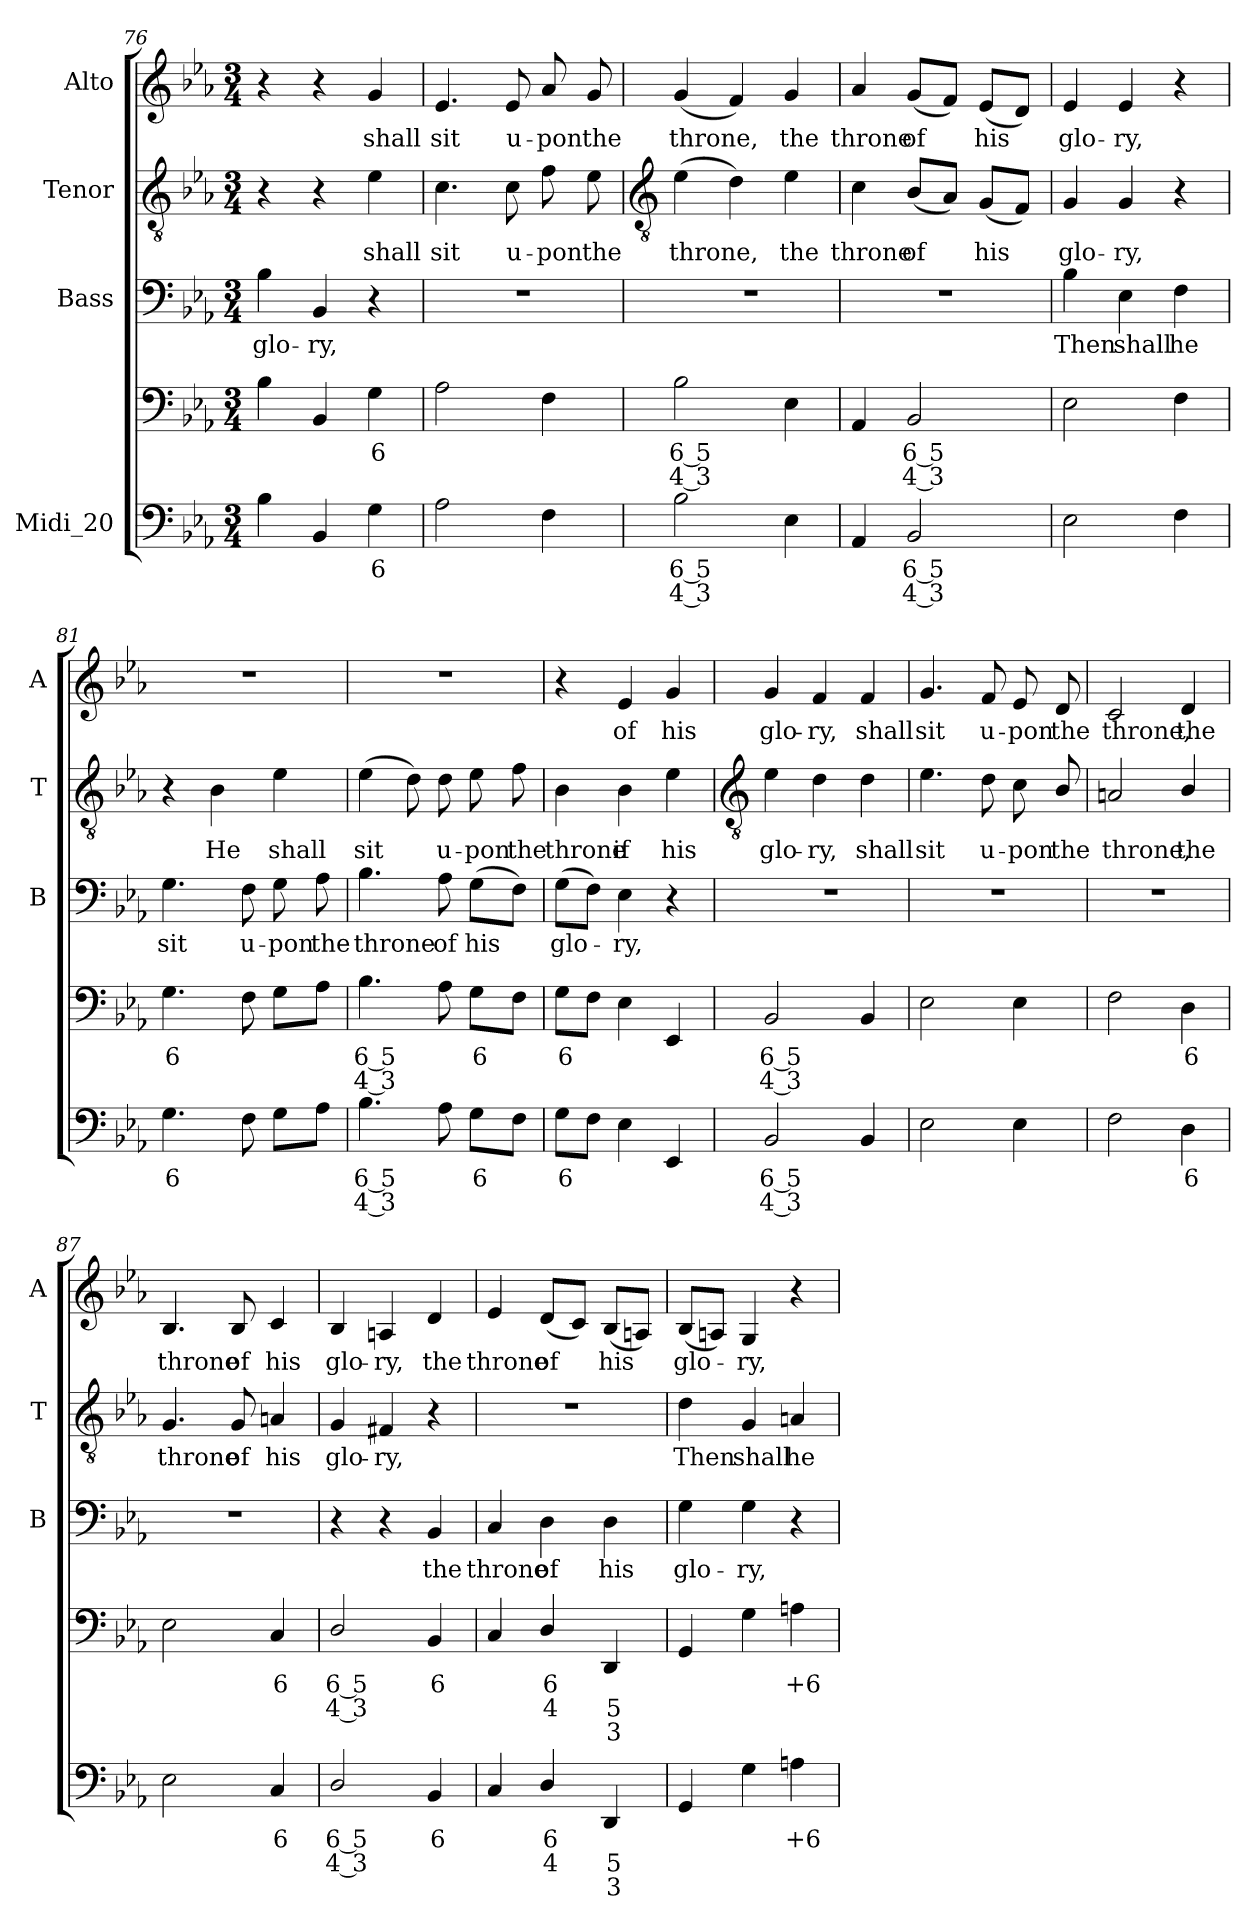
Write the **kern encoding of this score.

**kern	**text	**text	**text	**kern	**text	**text	**text	**kern	**text	**kern	**text	**kern	**text
*part4	*part4	*part4	*part4	*part4	*part4	*part4	*part4	*part3	*part3	*part2	*part2	*part1	*part1
*staff5	*staff5	*staff5	*staff5	*staff4	*staff4	*staff4	*staff4	*staff3	*staff3	*staff2	*staff2	*staff1	*staff1
*I"Midi_20	*	*	*	*	*	*	*	*I"Bass	*	*I"Tenor	*	*I"Alto	*
*	*	*	*	*	*	*	*	*I'B	*	*I'T	*	*I'A	*
*clefF4	*	*	*	*clefF4	*	*	*	*clefF4	*	*clefGv2	*	*clefG2	*
*k[b-e-a-]	*	*	*	*k[b-e-a-]	*	*	*	*k[b-e-a-]	*	*k[b-e-a-]	*	*k[b-e-a-]	*
*E-:	*	*	*	*E-:	*	*	*	*E-:	*	*E-:	*	*E-:	*
*M3/4	*	*	*	*M3/4	*	*	*	*M3/4	*	*M3/4	*	*M3/4	*
=76	=76	=76	=76	=76	=76	=76	=76	=76	=76	=76	=76	=76	=76
!	!	!	!	!	!	!	!	!	!LO:LY:b	!	!	!	!
4B-	.	.	.	4B-	.	.	.	4B-	glo-	4r	.	4r	.
!	!	!	!	!	!	!	!	!	!LO:LY:b	!	!	!	!
4BB-	.	.	.	4BB-	.	.	.	4BB-	-ry,	4r	.	4r	.
!	!LO:LY:b	!	!	!	!LO:LY:b	!	!	!	!	!	!LO:LY:b	!	!LO:LY:b
4G	6	.	.	4G	6	.	.	4r	.	4e-	shall	4g	shall
=77	=77	=77	=77	=77	=77	=77	=77	=77	=77	=77	=77	=77	=77
!	!	!	!	!	!	!	!	!LO:N:vis=1	!	!	!LO:LY:b	!	!LO:LY:b
2A-	.	.	.	2A-	.	.	.	2.r	.	4.c	sit	4.e-	sit
!	!	!	!	!	!	!	!	!	!	!	!LO:LY:b	!	!LO:LY:b
.	.	.	.	.	.	.	.	.	.	8c	u-	8e-	u-
!	!	!	!	!	!	!	!	!	!	!	!LO:LY:b	!	!LO:LY:b
4F	.	.	.	4F	.	.	.	.	.	8f	-pon	8a-	-pon
!	!	!	!	!	!	!	!	!	!	!	!LO:LY:b	!	!LO:LY:b
.	.	.	.	.	.	.	.	.	.	8e-	the	8g	the
!!LO:LB:g=z
=78	=78	=78	=78	=78	=78	=78	=78	=78	=78	=78	=78	=78	=78
*	*	*	*	*	*	*	*	*	*	*clefGv2	*	*	*
!	!LO:LY:b	!LO:LY:b	!	!	!LO:LY:b	!LO:LY:b	!	!LO:N:vis=1	!	!	!LO:LY:b	!	!LO:LY:b
2B-	6 5	4 3	.	2B-	6 5	4 3	.	2.r	.	(>4e-	throne,	(<4g	throne,
.	.	.	.	.	.	.	.	.	.	4d)	.	4f)	.
!	!	!	!	!	!	!	!	!	!	!	!LO:LY:b	!	!LO:LY:b
4E-	.	.	.	4E-	.	.	.	.	.	4e-	the	4g	the
=79	=79	=79	=79	=79	=79	=79	=79	=79	=79	=79	=79	=79	=79
!	!	!	!	!	!	!	!	!LO:N:vis=1	!	!	!LO:LY:b	!	!LO:LY:b
4AA-	.	.	.	4AA-	.	.	.	2.r	.	4c	throne	4a-	throne
!	!LO:LY:b	!LO:LY:b	!	!	!LO:LY:b	!LO:LY:b	!	!	!	!	!LO:LY:b	!	!LO:LY:b
2BB-	6 5	4 3	.	2BB-	6 5	4 3	.	.	.	(<8B-L	of	(<8gL	of
.	.	.	.	.	.	.	.	.	.	8A-J)	.	8fJ)	.
!	!	!	!	!	!	!	!	!	!	!	!LO:LY:b	!	!LO:LY:b
.	.	.	.	.	.	.	.	.	.	(<8GL	his	(<8e-L	his
.	.	.	.	.	.	.	.	.	.	8FJ)	.	8dJ)	.
=80	=80	=80	=80	=80	=80	=80	=80	=80	=80	=80	=80	=80	=80
!	!	!	!	!	!	!	!	!	!LO:LY:b	!	!LO:LY:b	!	!LO:LY:b
2E-	.	.	.	2E-	.	.	.	4B-	Then	4G	glo-	4e-	glo-
!	!	!	!	!	!	!	!	!	!LO:LY:b	!	!LO:LY:b	!	!LO:LY:b
.	.	.	.	.	.	.	.	4E-	shall	4G	-ry,	4e-	-ry,
!	!	!	!	!	!	!	!	!	!LO:LY:b	!	!	!	!
4F	.	.	.	4F	.	.	.	4F	he	4r	.	4r	.
=81	=81	=81	=81	=81	=81	=81	=81	=81	=81	=81	=81	=81	=81
!	!LO:LY:b	!	!	!	!LO:LY:b	!	!	!	!LO:LY:b	!	!	!LO:N:vis=1	!
4.G	6	.	.	4.G	6	.	.	4.G	sit	4r	.	2.r	.
!	!	!	!	!	!	!	!	!	!	!	!LO:LY:b	!	!
.	.	.	.	.	.	.	.	.	.	4B-	He	.	.
!	!	!	!	!	!	!	!	!	!LO:LY:b	!	!	!	!
8F	.	.	.	8F	.	.	.	8F	u-	.	.	.	.
!	!	!	!	!	!	!	!	!	!LO:LY:b	!	!LO:LY:b	!	!
8GL	.	.	.	8GL	.	.	.	8G	-pon	4e-	shall	.	.
!	!	!	!	!	!	!	!	!	!LO:LY:b	!	!	!	!
8A-J	.	.	.	8A-J	.	.	.	8A-	the	.	.	.	.
=82	=82	=82	=82	=82	=82	=82	=82	=82	=82	=82	=82	=82	=82
!	!LO:LY:b	!LO:LY:b	!	!	!LO:LY:b	!LO:LY:b	!	!	!LO:LY:b	!	!LO:LY:b	!LO:N:vis=1	!
4.B-	6 5	4 3	.	4.B-	6 5	4 3	.	4.B-	throne	(>4e-	sit	2.r	.
.	.	.	.	.	.	.	.	.	.	8d)	.	.	.
!	!	!	!	!	!	!	!	!	!LO:LY:b	!	!LO:LY:b	!	!
8A-	.	.	.	8A-	.	.	.	8A-	of	8d	u-	.	.
!	!LO:LY:b	!	!	!	!LO:LY:b	!	!	!	!LO:LY:b	!	!LO:LY:b	!	!
8GL	6	.	.	8GL	6	.	.	(>8GL	his	8e-	-pon	.	.
!	!	!	!	!	!	!	!	!	!	!	!LO:LY:b	!	!
8FJ	.	.	.	8FJ	.	.	.	8FJ)	.	8f	the	.	.
=83	=83	=83	=83	=83	=83	=83	=83	=83	=83	=83	=83	=83	=83
!	!LO:LY:b	!	!	!	!LO:LY:b	!	!	!	!LO:LY:b	!	!LO:LY:b	!	!
8GL	6	.	.	8GL	6	.	.	(>8GL	glo-	4B-	throne	4r	.
8FJ	.	.	.	8FJ	.	.	.	8FJ)	.	.	.	.	.
!	!	!	!	!	!	!	!	!	!LO:LY:b	!	!LO:LY:b	!	!LO:LY:b
4E-	.	.	.	4E-	.	.	.	4E-	ry,	4B-	if	4e-	of
!	!	!	!	!	!	!	!	!	!	!	!LO:LY:b	!	!LO:LY:b
4EE-	.	.	.	4EE-	.	.	.	4r	.	4e-	his	4g	his
!!LO:LB:g=z
=84	=84	=84	=84	=84	=84	=84	=84	=84	=84	=84	=84	=84	=84
*	*	*	*	*	*	*	*	*	*	*clefGv2	*	*	*
!	!LO:LY:b	!LO:LY:b	!	!	!LO:LY:b	!LO:LY:b	!	!LO:N:vis=1	!	!	!LO:LY:b	!	!LO:LY:b
2BB-	6 5	4 3	.	2BB-	6 5	4 3	.	2.r	.	4e-	glo-	4g	glo-
!	!	!	!	!	!	!	!	!	!	!	!LO:LY:b	!	!LO:LY:b
.	.	.	.	.	.	.	.	.	.	4d	-ry,	4f	-ry,
!	!	!	!	!	!	!	!	!	!	!	!LO:LY:b	!	!LO:LY:b
4BB-	.	.	.	4BB-	.	.	.	.	.	4d	shall	4f	shall
=85	=85	=85	=85	=85	=85	=85	=85	=85	=85	=85	=85	=85	=85
!	!	!	!	!	!	!	!	!LO:N:vis=1	!	!	!LO:LY:b	!	!LO:LY:b
2E-	.	.	.	2E-	.	.	.	2.r	.	4.e-	sit	4.g	sit
!	!	!	!	!	!	!	!	!	!	!	!LO:LY:b	!	!LO:LY:b
.	.	.	.	.	.	.	.	.	.	8d	u-	8f	u-
!	!	!	!	!	!	!	!	!	!	!	!LO:LY:b	!	!LO:LY:b
4E-	.	.	.	4E-	.	.	.	.	.	8c	-pon	8e-	-pon
!	!	!	!	!	!	!	!	!	!	!	!LO:LY:b	!	!LO:LY:b
.	.	.	.	.	.	.	.	.	.	8B-/	the	8d	the
=86	=86	=86	=86	=86	=86	=86	=86	=86	=86	=86	=86	=86	=86
!	!	!	!	!	!	!	!	!LO:N:vis=1	!	!	!LO:LY:b	!	!LO:LY:b
2F	.	.	.	2F	.	.	.	2.r	.	2An	throne,	2c	throne,
!	!LO:LY:b	!	!	!	!LO:LY:b	!	!	!	!	!	!LO:LY:b	!	!LO:LY:b
4D	6	.	.	4D	6	.	.	.	.	4B-/	the	4d	the
=87	=87	=87	=87	=87	=87	=87	=87	=87	=87	=87	=87	=87	=87
!	!	!	!	!	!	!	!	!LO:N:vis=1	!	!	!LO:LY:b	!	!LO:LY:b
2E-	.	.	.	2E-	.	.	.	2.r	.	4.G	throne	4.B-	throne
!	!	!	!	!	!	!	!	!	!	!	!LO:LY:b	!	!LO:LY:b
.	.	.	.	.	.	.	.	.	.	8G	of	8B-	of
!	!LO:LY:b	!	!	!	!LO:LY:b	!	!	!	!	!	!LO:LY:b	!	!LO:LY:b
4C	6	.	.	4C	6	.	.	.	.	4An	his	4c	his
=88	=88	=88	=88	=88	=88	=88	=88	=88	=88	=88	=88	=88	=88
!	!LO:LY:b	!LO:LY:b	!	!	!LO:LY:b	!LO:LY:b	!	!	!	!	!LO:LY:b	!	!LO:LY:b
2D/	6 5	4 3	.	2D/	6 5	4 3	.	4r	.	4G	glo-	4B-	glo-
!	!	!	!	!	!	!	!	!	!	!	!LO:LY:b	!	!LO:LY:b
.	.	.	.	.	.	.	.	4r	.	4F#X	-ry,	4A	-ry,
!	!LO:LY:b	!	!	!	!LO:LY:b	!	!	!	!LO:LY:b	!	!	!	!LO:LY:b
4BB-	6	.	.	4BB-	6	.	.	4BB-	the	4r	.	4d	the
=89	=89	=89	=89	=89	=89	=89	=89	=89	=89	=89	=89	=89	=89
!	!	!	!	!	!	!	!	!	!LO:LY:b	!LO:N:vis=1	!	!	!LO:LY:b
4C	.	.	.	4C	.	.	.	4C	throne	2.r	.	4e-	throne
!	!LO:LY:b	!LO:LY:b	!	!	!LO:LY:b	!LO:LY:b	!	!	!LO:LY:b	!	!	!	!LO:LY:b
4D/	6	4	.	4D/	6	4	.	4D	of	.	.	(<8dL	of
.	.	.	.	.	.	.	.	.	.	.	.	8cJ)	.
!	!	!LO:LY:b	!LO:LY:b	!	!	!LO:LY:b	!LO:LY:b	!	!LO:LY:b	!	!	!	!LO:LY:b
4DD	.	5	3	4DD	.	5	3	4D	his	.	.	(<8B-L	his
.	.	.	.	.	.	.	.	.	.	.	.	8AnJ)	.
=90	=90	=90	=90	=90	=90	=90	=90	=90	=90	=90	=90	=90	=90
!	!	!	!	!	!	!	!	!	!LO:LY:b	!	!LO:LY:b	!	!LO:LY:b
4GG	.	.	.	4GG	.	.	.	4G	glo-	4d	Then	(<8B-L	glo-
.	.	.	.	.	.	.	.	.	.	.	.	8AnJ)	.
!	!	!	!	!	!	!	!	!	!LO:LY:b	!	!LO:LY:b	!	!LO:LY:b
4G	.	.	.	4G	.	.	.	4G	-ry,	4G	shall	4G	ry,
!	!LO:LY:b	!	!	!	!LO:LY:b	!	!	!	!	!	!LO:LY:b	!	!
4An	+6	.	.	4An	+6	.	.	4r	.	4An	he	4r	.
=	=	=	=	=	=	=	=	=	=	=	=	=	=
*-	*-	*-	*-	*-	*-	*-	*-	*-	*-	*-	*-	*-	*-
